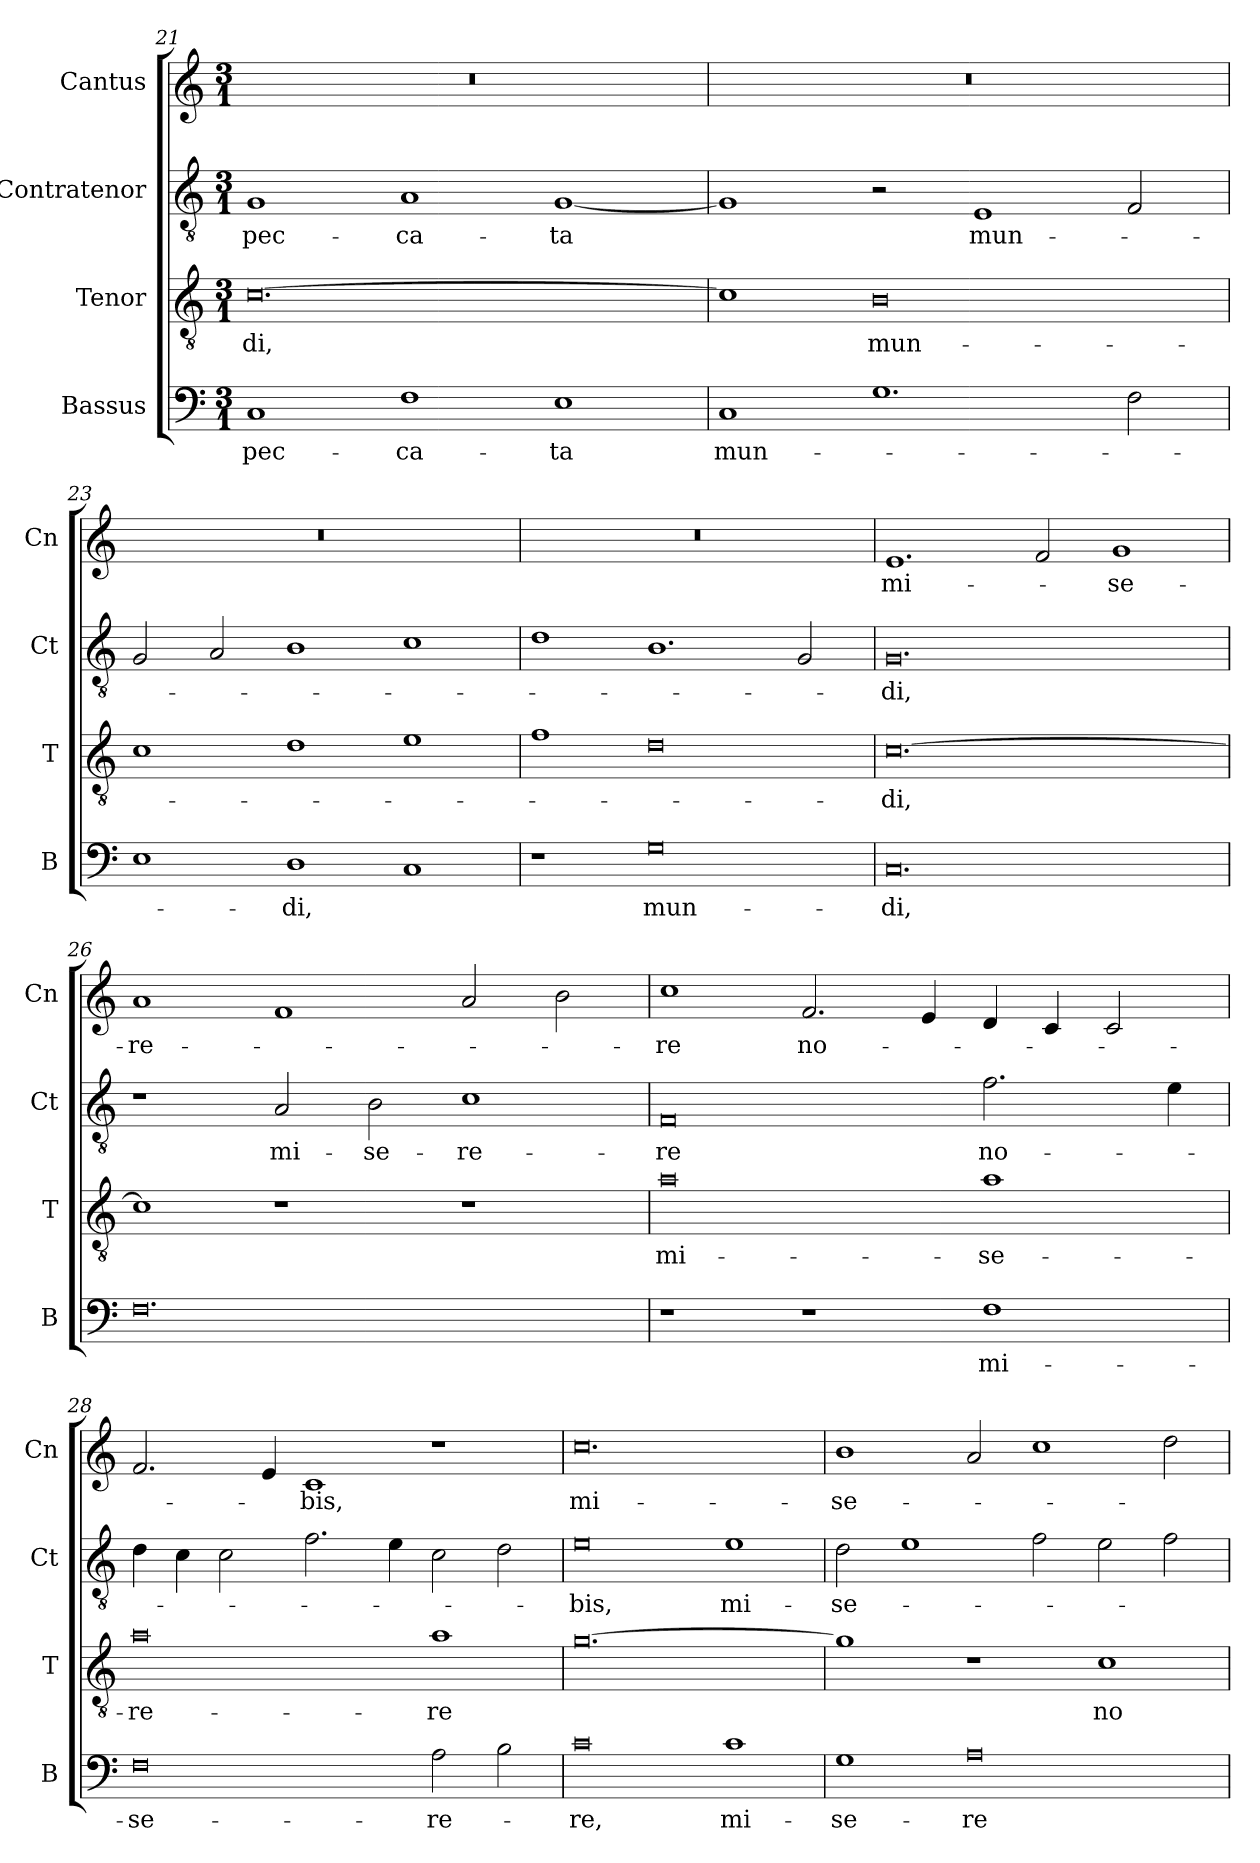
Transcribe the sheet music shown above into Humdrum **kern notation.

**kern	**text	**kern	**text	**kern	**text	**kern	**text
*part4	*part4	*part3	*part3	*part2	*part2	*part1	*part1
*staff4	*staff4	*staff3	*staff3	*staff2	*staff2	*staff1	*staff1
*I"Bassus	*	*I"Tenor	*	*I"Contratenor	*	*I"Cantus	*
*I'B	*	*I'T	*	*I'Ct	*	*I'Cn	*
*clefF4	*	*clefGv2	*	*clefGv2	*	*clefG2	*
*k[]	*	*k[]	*	*k[]	*	*k[]	*
*M3/1	*	*M3/1	*	*M3/1	*	*M3/1	*
=21	=21	=21	=21	=21	=21	=21	=21
1C	pec-	[0.c	-di,	1G	pec-	0.r	.
1F	-ca-	.	.	1A	-ca-	.	.
1E	-ta	.	.	[1G	-ta	.	.
=22	=22	=22	=22	=22	=22	=22	=22
1C	mun-	1c]	.	1G]	.	0.r	.
1.G	.	0B	mun-	2r	.	.	.
.	.	.	.	1E	mun-	.	.
2F\	.	.	.	2F/	.	.	.
=23	=23	=23	=23	=23	=23	=23	=23
1E	.	1c	.	2G/	.	0.r	.
.	.	.	.	2A/	.	.	.
1D	-di,	1d	.	1B	.	.	.
1C	.	1e	.	1c	.	.	.
=24	=24	=24	=24	=24	=24	=24	=24
1r	.	1f	.	1d	.	0.r	.
0G	mun-	0d	.	1.B	.	.	.
.	.	.	.	2G/	.	.	.
=25	=25	=25	=25	=25	=25	=25	=25
0.C	-di,	[0.c	-di,	0.G	-di,	1.e	mi-
.	.	.	.	.	.	2f/	.
.	.	.	.	.	.	1g	-se-
=26	=26	=26	=26	=26	=26	=26	=26
0.F	.	1c]	.	1r	.	1a	-re-
.	.	1r	.	2A/	mi-	1f	.
.	.	.	.	2B\	-se-	.	.
.	.	1r	.	1c	-re-	2a/	.
.	.	.	.	.	.	2b\	.
=27	=27	=27	=27	=27	=27	=27	=27
1r	.	0a	mi-	0F	-re	1cc	-re
1r	.	.	.	.	.	2.f/	no-
.	.	.	.	.	.	4e/	.
1F	mi-	1a	-se-	2.f\	no-	4d/	.
.	.	.	.	.	.	4c/	.
.	.	.	.	.	.	2c/	.
.	.	.	.	4e\	.	.	.
=28	=28	=28	=28	=28	=28	=28	=28
0F	-se-	0a	-re-	4d\	.	2.f/	.
.	.	.	.	4c\	.	.	.
.	.	.	.	2c\	.	.	.
.	.	.	.	.	.	4e/	.
.	.	.	.	2.f\	.	1c	-bis,
.	.	.	.	4e\	.	.	.
2A\	-re-	1a	-re	2c\	.	1r	.
2B\	.	.	.	2d\	.	.	.
=29	=29	=29	=29	=29	=29	=29	=29
0c	-re,	[0.g	.	0e	-bis,	0.cc	mi-
1c	mi-	.	.	1e	mi-	.	.
=30	=30	=30	=30	=30	=30	=30	=30
1G	-se-	1g]	.	2d\	-se-	1b	-se-
.	.	.	.	1e	.	.	.
0A	-re-	1r	.	.	.	2a/	.
.	.	.	.	2f\	.	1cc	.
.	.	1c	no-	2e\	.	.	.
.	.	.	.	2f\	.	2dd\	.
=	=	=	=	=	=	=	=
*-	*-	*-	*-	*-	*-	*-	*-
